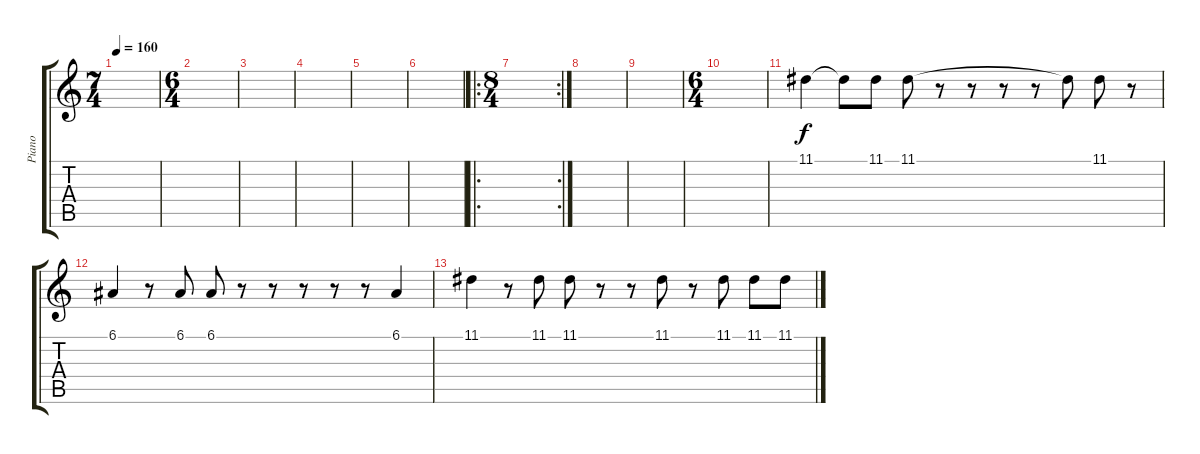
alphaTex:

\track ("Piano" "Piano") {instrument brightacousticpiano}
\staff {score tabs}
\tuning (E4 B3 G3 D3 A2 E2) {hide}
\ts (7 4)
\tempo 160
\clef g2
\ks c
|
\ts (6 4)
|
|
|
|
|
\ro
\rc 2
\ts (8 4)
|
|
|
\ts (6 4)
|
11.1.4 11.1{t}.8 11.1.8 11.1.8 r.8 r.8 r.8 r.8 11.1{t}.8 11.1.8 r.8 |
6.1.4 r.8 6.1.8 6.1.8 r.8 r.8 r.8 r.8 r.8 6.1.4 |
11.1.4 r.8 11.1.8 11.1.8 r.8 r.8 11.1.8 r.8 11.1.8 11.1.8 11.1.8
